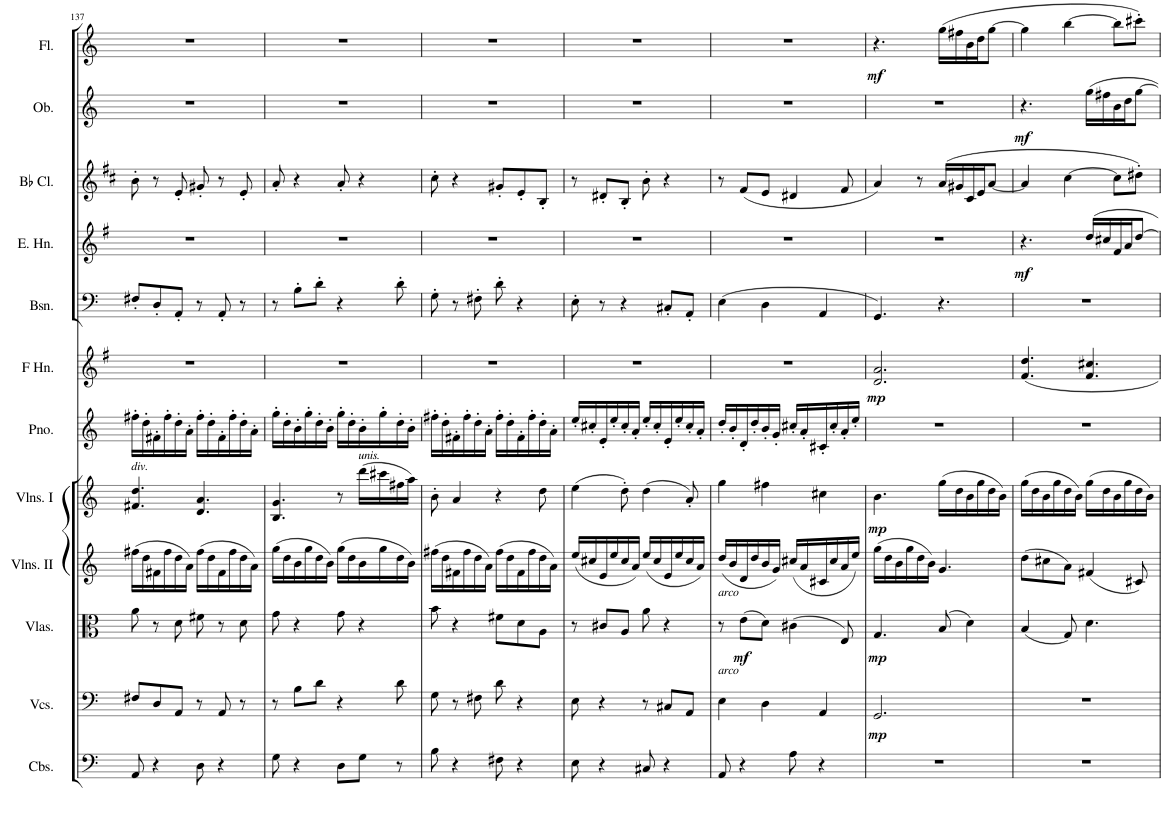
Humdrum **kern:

**kern	**kern	**dynam	**kern	**dynam	**kern	**kern	**dynam	**kern	**kern	**dynam	**kern	**kern	**dynam	**kern	**kern	**dynam	**kern	**dynam
*part12	*part11	*part11	*part10	*part10	*part9	*part8	*part8	*part7	*part6	*part6	*part5	*part4	*part4	*part3	*part2	*part2	*part1	*part1
*staff12	*staff11	*staff11	*staff10	*staff10	*staff9	*staff8	*staff8	*staff7	*staff6	*staff6	*staff5	*staff4	*staff4	*staff3	*staff2	*staff2	*staff1	*staff1
*I"Contrabasses	*I"Cellos	*	*I"Violas	*	*I"Violins II	*I"Violins I	*	*I"Piano	*I"2 Horn in F	*	*I"2 Bassoon	*I"English Horn	*	*I"2 Bb Clarinet	*I"2 Oboe	*	*I"2 Flute	*
*I'Cbs.	*	*	*I'Vlas.	*	*I'Vlns. II	*I'Vlns. I	*	*I'Pno.	*	*	*I'Bsn.	*I'E. Hn.	*	*I'Bb Cl.	*I'Ob.	*	*I'Fl.	*
!!LO:PB:g=z
*clefF4	*clefF4	*	*clefC3	*	*clefG2	*clefG2	*	*clefG2	*clefG2	*	*clefF4	*clefG2	*	*clefG2	*clefG2	*	*clefG2	*
*Trd7c12	*	*	*	*	*	*	*	*	*Trd4c7	*	*	*Trd4c7	*	*Trd1c2	*	*	*	*
*k[]	*k[]	*	*k[]	*	*k[]	*k[]	*	*k[]	*k[f#]	*	*k[]	*k[f#]	*	*k[f#c#]	*k[]	*	*k[]	*
*M6/8	*M6/8	*	*M6/8	*	*M6/8	*M6/8	*	*M6/8	*M6/8	*	*M6/8	*M6/8	*	*M6/8	*M6/8	*	*M6/8	*
=137	=137	=137	=137	=137	=137	=137	=137	=137	=137	=137	=137	=137	=137	=137	=137	=137	=137	=137
!	!	!	!	!	!	!LO:TX:a:i:t=div.	!	!	!	!	!	!	!	!	!	!	!	!
8AA/	8F#X/L	.	8a\	.	(16ff#X\LL	4.f#X/ 4.dd/	.	16ff#X'\LL	2.r	.	8F#X'/L	2.r	.	8b'\	2.r	.	2.r	.
.	.	.	.	.	16dd\	.	.	16dd'\	.	.	.	.	.	.	.	.	.	.
4r	8D/	.	8r	.	16f#X\	.	.	16f#X'\	.	.	8D'/	.	.	8r	.	.	.	.
.	.	.	.	.	16ff#\	.	.	16ff#'\	.	.	.	.	.	.	.	.	.	.
.	8AA/J	.	8d\	.	16dd\	.	.	16dd'\	.	.	8AA'/J	.	.	8e'/	.	.	.	.
.	.	.	.	.	16a\JJ)	.	.	16a'\JJ	.	.	.	.	.	.	.	.	.	.
8D\	8r	.	8f#X\	.	(16ff#\LL	4.d/ 4.a/	.	16ff#'\LL	.	.	8r	.	.	8g#X'/	.	.	.	.
.	.	.	.	.	16dd\	.	.	16dd'\	.	.	.	.	.	.	.	.	.	.
4r	8AA/	.	8r	.	16f#\	.	.	16f#'\	.	.	8AA'/	.	.	8r	.	.	.	.
.	.	.	.	.	16ff#\	.	.	16ff#'\	.	.	.	.	.	.	.	.	.	.
.	8r	.	8d\	.	16dd\	.	.	16dd'\	.	.	8r	.	.	8e'/	.	.	.	.
.	.	.	.	.	16a\JJ)	.	.	16a'\JJ	.	.	.	.	.	.	.	.	.	.
=138	=138	=138	=138	=138	=138	=138	=138	=138	=138	=138	=138	=138	=138	=138	=138	=138	=138	=138
8G\	8r	.	8g\	.	(16gg\LL	4.B/ 4.g/	.	16gg'\LL	2.r	.	8r	2.r	.	8a'/	2.r	.	2.r	.
.	.	.	.	.	16dd\	.	.	16dd'\	.	.	.	.	.	.	.	.	.	.
4r	8B\L	.	4r	.	16b\	.	.	16b'\	.	.	8B'\L	.	.	4r	.	.	.	.
.	.	.	.	.	16gg\	.	.	16gg'\	.	.	.	.	.	.	.	.	.	.
.	8d\J	.	.	.	16dd\	.	.	16dd'\	.	.	8d'\J	.	.	.	.	.	.	.
.	.	.	.	.	16b\JJ)	.	.	16b'\JJ	.	.	.	.	.	.	.	.	.	.
8D\L	4r	.	8g\	.	(16gg\LL	8r	.	16gg'\LL	.	.	4r	.	.	8a'/	.	.	.	.
.	.	.	.	.	16dd\	.	.	16dd'\	.	.	.	.	.	.	.	.	.	.
!	!	!	!	!	!	!LO:TX:a:i:t=unis.	!	!	!	!	!	!	!	!	!	!	!	!
8G\J	.	.	4r	.	16b\	(16ddd\LL	.	16b'\	.	.	.	.	.	4r	.	.	.	.
.	.	.	.	.	16gg\	16ccc#X\	.	16gg'\	.	.	.	.	.	.	.	.	.	.
8r	8d\	.	.	.	16dd\	16ff#X\	.	16dd'\	.	.	8d'\	.	.	.	.	.	.	.
.	.	.	.	.	16b\JJ)	16aa\JJ)	.	16b'\JJ	.	.	.	.	.	.	.	.	.	.
=139	=139	=139	=139	=139	=139	=139	=139	=139	=139	=139	=139	=139	=139	=139	=139	=139	=139	=139
8B\	8G\	.	8b\	.	(16ff#X\LL	8b'\	.	16ff#X'\LL	2.r	.	8G'\	2.r	.	8cc#'\	2.r	.	2.r	.
.	.	.	.	.	16dd\	.	.	16dd'\	.	.	.	.	.	.	.	.	.	.
4r	8r	.	4r	.	16f#X\	4a/	.	16f#X'\	.	.	8r	.	.	4r	.	.	.	.
.	.	.	.	.	16ff#\	.	.	16ff#'\	.	.	.	.	.	.	.	.	.	.
.	8F#X\	.	.	.	16dd\	.	.	16dd'\	.	.	8F#X'\	.	.	.	.	.	.	.
.	.	.	.	.	16a\JJ)	.	.	16a'\JJ	.	.	.	.	.	.	.	.	.	.
8F#X\	8d\	.	8f#X\L	.	(16ff#\LL	4r	.	16ff#'\LL	.	.	8d'\	.	.	8g#X'/L	.	.	.	.
.	.	.	.	.	16dd\	.	.	16dd'\	.	.	.	.	.	.	.	.	.	.
4r	4r	.	8d\	.	16f#\	.	.	16f#'\	.	.	4r	.	.	8e'/	.	.	.	.
.	.	.	.	.	16ff#\	.	.	16ff#'\	.	.	.	.	.	.	.	.	.	.
.	.	.	8A\J	.	16dd\	8dd\	.	16dd'\	.	.	.	.	.	8B'/J	.	.	.	.
.	.	.	.	.	16a\JJ)	.	.	16a'\JJ	.	.	.	.	.	.	.	.	.	.
=140	=140	=140	=140	=140	=140	=140	=140	=140	=140	=140	=140	=140	=140	=140	=140	=140	=140	=140
8E\	8E\	.	8r	.	(16ee/LL	(4ee\	.	16ee'/LL	2.r	.	8E'\	2.r	.	8r	2.r	.	2.r	.
.	.	.	.	.	16cc#X/	.	.	16cc#X'/	.	.	.	.	.	.	.	.	.	.
4r	4r	.	8c#X/L	.	16e/	.	.	16e'/	.	.	8r	.	.	8d#X'/L	.	.	.	.
.	.	.	.	.	16ee/	.	.	16ee'/	.	.	.	.	.	.	.	.	.	.
.	.	.	8A/J	.	16cc#/	8dd'\)	.	16cc#'/	.	.	4r	.	.	8B'/J	.	.	.	.
.	.	.	.	.	16a/JJ)	.	.	16a'/JJ	.	.	.	.	.	.	.	.	.	.
8C#X/	8r	.	8a\	.	(16ee/LL	(4dd\	.	16ee'/LL	.	.	.	.	.	8b'\	.	.	.	.
.	.	.	.	.	16cc#/	.	.	16cc#'/	.	.	.	.	.	.	.	.	.	.
4r	8C#X/L	.	4r	.	16e/	.	.	16e'/	.	.	8C#X'/L	.	.	4r	.	.	.	.
.	.	.	.	.	16ee/	.	.	16ee'/	.	.	.	.	.	.	.	.	.	.
.	8AA/J	.	.	.	16cc#/	8a'/)	.	16cc#'/	.	.	8AA'/J	.	.	.	.	.	.	.
.	.	.	.	.	16a/JJ)	.	.	16a'/JJ	.	.	.	.	.	.	.	.	.	.
=141	=141	=141	=141	=141	=141	=141	=141	=141	=141	=141	=141	=141	=141	=141	=141	=141	=141	=141
!	!	!	!LO:TX:a:i:t=arco	!	!	!	!	!	!	!	!	!	!	!	!	!	!	!
!	!LO:TX:a:i:t=arco	!	!	!	!	!	!	!	!	!	!	!	!	!	!	!	!	!
8AA/	4E\	.	8r	.	(16dd/LL	4gg\	.	16dd'/LL	2.r	.	(4E\	2.r	.	8r	2.r	.	2.r	.
.	.	.	.	.	16b/	.	.	16b'/	.	.	.	.	.	.	.	.	.	.
!	!	!	!	!LO:DY:b	!	!	!	!	!	!	!	!	!	!	!	!	!	!
4r	.	.	(8e\L	mf	16d/	.	.	16d'/	.	.	.	.	.	(8f#/L	.	.	.	.
.	.	.	.	.	16dd/	.	.	16dd'/	.	.	.	.	.	.	.	.	.	.
.	4D\	.	8d\J)	.	16b/	4ff#X\	.	16b'/	.	.	4D\	.	.	8e/J	.	.	.	.
.	.	.	.	.	16g/JJ)	.	.	16g'/JJ	.	.	.	.	.	.	.	.	.	.
8A\	.	.	(4c#X\	.	(16cc#X/LL	.	.	16cc#X'/LL	.	.	.	.	.	4d#X/	.	.	.	.
.	.	.	.	.	16a/	.	.	16a'/	.	.	.	.	.	.	.	.	.	.
4r	4AA/	.	.	.	16c#X/	4cc#X\	.	16c#X'/	.	.	4AA/	.	.	.	.	.	.	.
.	.	.	.	.	16cc#/	.	.	16cc#'/	.	.	.	.	.	.	.	.	.	.
.	.	.	8E/)	.	16a/	.	.	16a'/	.	.	.	.	.	8f#/	.	.	.	.
.	.	.	.	.	16ee/JJ)	.	.	16ee'/JJ	.	.	.	.	.	.	.	.	.	.
=142	=142	=142	=142	=142	=142	=142	=142	=142	=142	=142	=142	=142	=142	=142	=142	=142	=142	=142
!	!	!LO:DY:b	!	!LO:DY:b	!	!	!LO:DY:b	!	!	!LO:DY:b	!	!	!	!	!	!	!	!LO:DY:b
2.r	2.GG/	mp	4.G/	mp	(16gg\LL	4.b\	mp	2.r	2.d/ 2.a/	mp	4.GG/)	2.r	.	4a/)	2.r	.	4.r	mf
.	.	.	.	.	16dd\	.	.	.	.	.	.	.	.	.	.	.	.	.
.	.	.	.	.	16b\	.	.	.	.	.	.	.	.	.	.	.	.	.
.	.	.	.	.	16gg\	.	.	.	.	.	.	.	.	.	.	.	.	.
.	.	.	.	.	16dd\	.	.	.	.	.	.	.	.	8r	.	.	.	.
.	.	.	.	.	16b\JJ)	.	.	.	.	.	.	.	.	.	.	.	.	.
.	.	.	(8B/	.	4.g/	(16gg\LL	.	.	.	.	4.r	.	.	(16a/LL	.	.	(16gg\LL	.
.	.	.	.	.	.	16dd\	.	.	.	.	.	.	.	16g#X/	.	.	16ff#X\	.
.	.	.	4d\)	.	.	16b\	.	.	.	.	.	.	.	16c#/	.	.	16b\	.
.	.	.	.	.	.	16gg\	.	.	.	.	.	.	.	16e/J	.	.	16dd\J	.
.	.	.	.	.	.	16dd\	.	.	.	.	.	.	.	[8a/J	.	.	[8gg\J	.
.	.	.	.	.	.	16b\JJ)	.	.	.	.	.	.	.	.	.	.	.	.
=143	=143	=143	=143	=143	=143	=143	=143	=143	=143	=143	=143	=143	=143	=143	=143	=143	=143	=143
!	!	!	!	!	!	!	!	!	!	!	!	!	!LO:DY:b	!	!	!LO:DY:b	!	!
2.r	2.r	.	(4B/	.	(8dd\L	(16gg\LL	.	2.r	4.f#/ 4.dd/	.	2.r	4.r	mf	4a/]	4.r	mf	4gg\]	.
.	.	.	.	.	.	16dd\	.	.	.	.	.	.	.	.	.	.	.	.
.	.	.	.	.	8cc#X\	16b\	.	.	.	.	.	.	.	.	.	.	.	.
.	.	.	.	.	.	16gg\	.	.	.	.	.	.	.	.	.	.	.	.
.	.	.	8G/)	.	8a\J)	16dd\	.	.	.	.	.	.	.	[4cc#\	.	.	[4bb\	.
.	.	.	.	.	.	16b\JJ)	.	.	.	.	.	.	.	.	.	.	.	.
.	.	.	4.d\	.	(4f#X/	(16gg\LL	.	.	4.f#/ 4.cc#X/	.	.	16dd/LL	.	.	16gg\LL	.	.	.
.	.	.	.	.	.	16dd\	.	.	.	.	.	16cc#X/	.	.	16ff#X\	.	.	.
.	.	.	.	.	.	16b\	.	.	.	.	.	16f#/	.	8cc#\L]	16b\	.	8bb\L]	.
.	.	.	.	.	.	16gg\	.	.	.	.	.	16a/J	.	.	16dd\J	.	.	.
.	.	.	.	.	8c#X/)	16dd\	.	.	.	.	.	[8dd/J	.	8dd#X'\J)	[8gg\J	.	8ccc#X'\J)	.
.	.	.	.	.	.	16b\JJ)	.	.	.	.	.	.	.	.	.	.	.	.
=	=	=	=	=	=	=	=	=	=	=	=	=	=	=	=	=	=	=
*-	*-	*-	*-	*-	*-	*-	*-	*-	*-	*-	*-	*-	*-	*-	*-	*-	*-	*-
